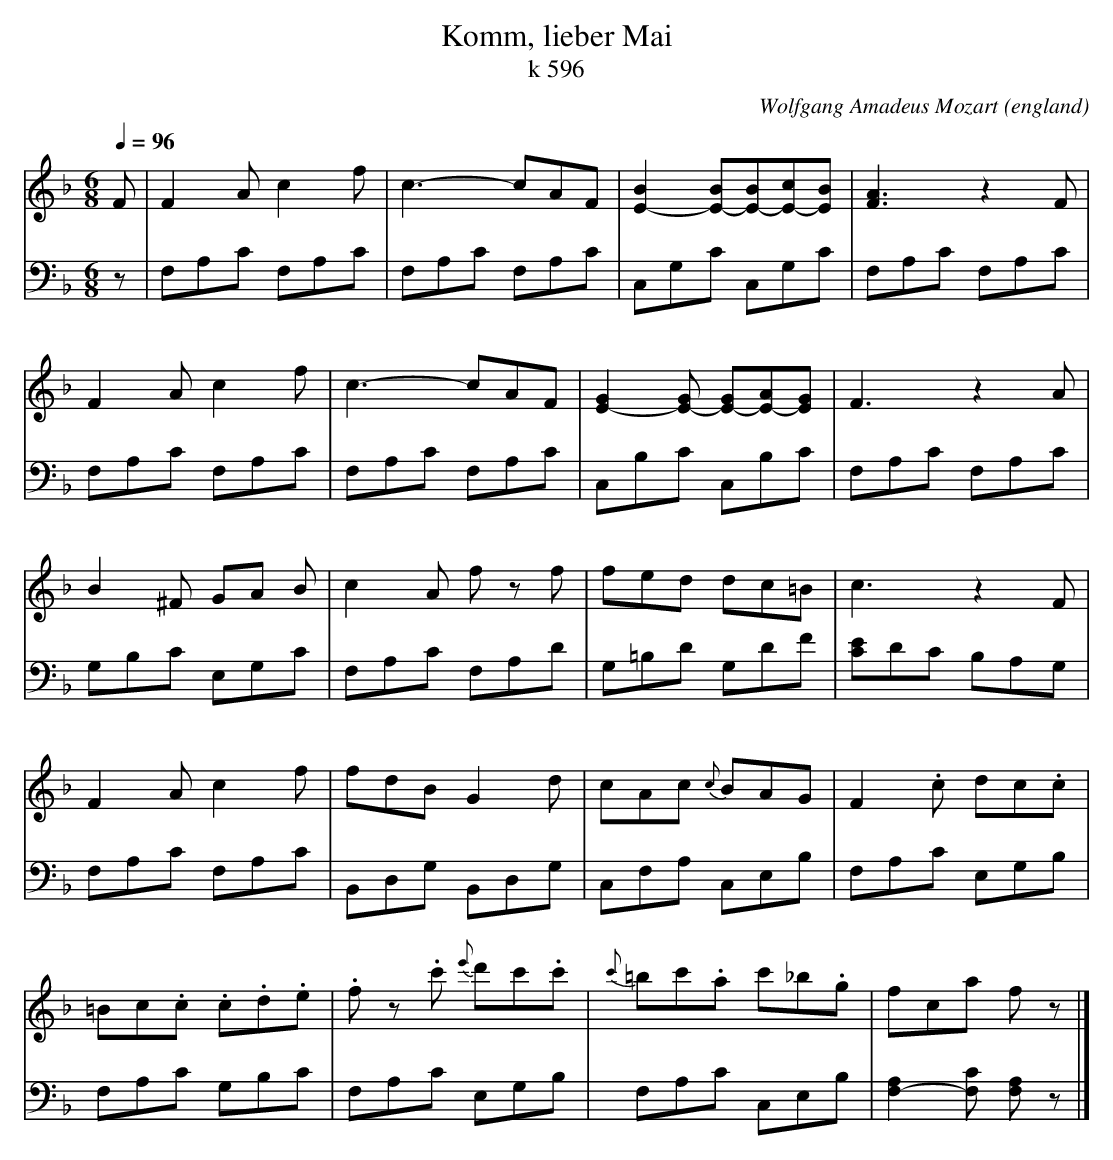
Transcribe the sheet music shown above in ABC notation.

X:1
T:Komm, lieber Mai
T:k 596
O:england
C:Wolfgang Amadeus Mozart
V:1 Program 1 0
V:2 Program 1 0 bass
M:6/8
L: 1/8
Q:1/4=96
K:F
V:1
F|F2A c2f|c3-cAF|[B2E2-][BE-][BE-][cE-][BE]|[A3F3] z2F|
V:2
z|F,A,C F,A,C|F,A,C F,A,C|C,G,C C,G,C|F,A,C F,A,C|
V:1
F2A c2f|c3-cAF|[G2E2-][GE-] [GE-][AE-][GE]|F3 z2A|
V:2
F,A,C F,A,C|F,A,C F,A,C|C,B,C C,B,C|F,A,C F,A,C|
V:1
B2^F GA B|c2A fz f|fed dc=B|c3 z2F|
V:2
G,B,C E,G,C|F,A,C F,A,D|G,=B,D G,DF|[EC]DC B,A,G,|
V:1
F2A c2f|fdB G2d|cAc {c}BAG|F2.c dc.c|
V:2
F,A,C F,A,C|B,,D,G, B,,D,G,|C,F,A, C,E,B,|F,A,C E,G,B,|
V:1
=Bc.c .c.d.e|.f z .c' {e'}d'c'.c'|{c'}=bc'.a c'_b.g|fca f z|]
V:2
F,A,C G,B,C|F,A,C E,G,B,|F,A,C C,E,B,|[A,2F,2-][CF,] [A,F,] z|]
